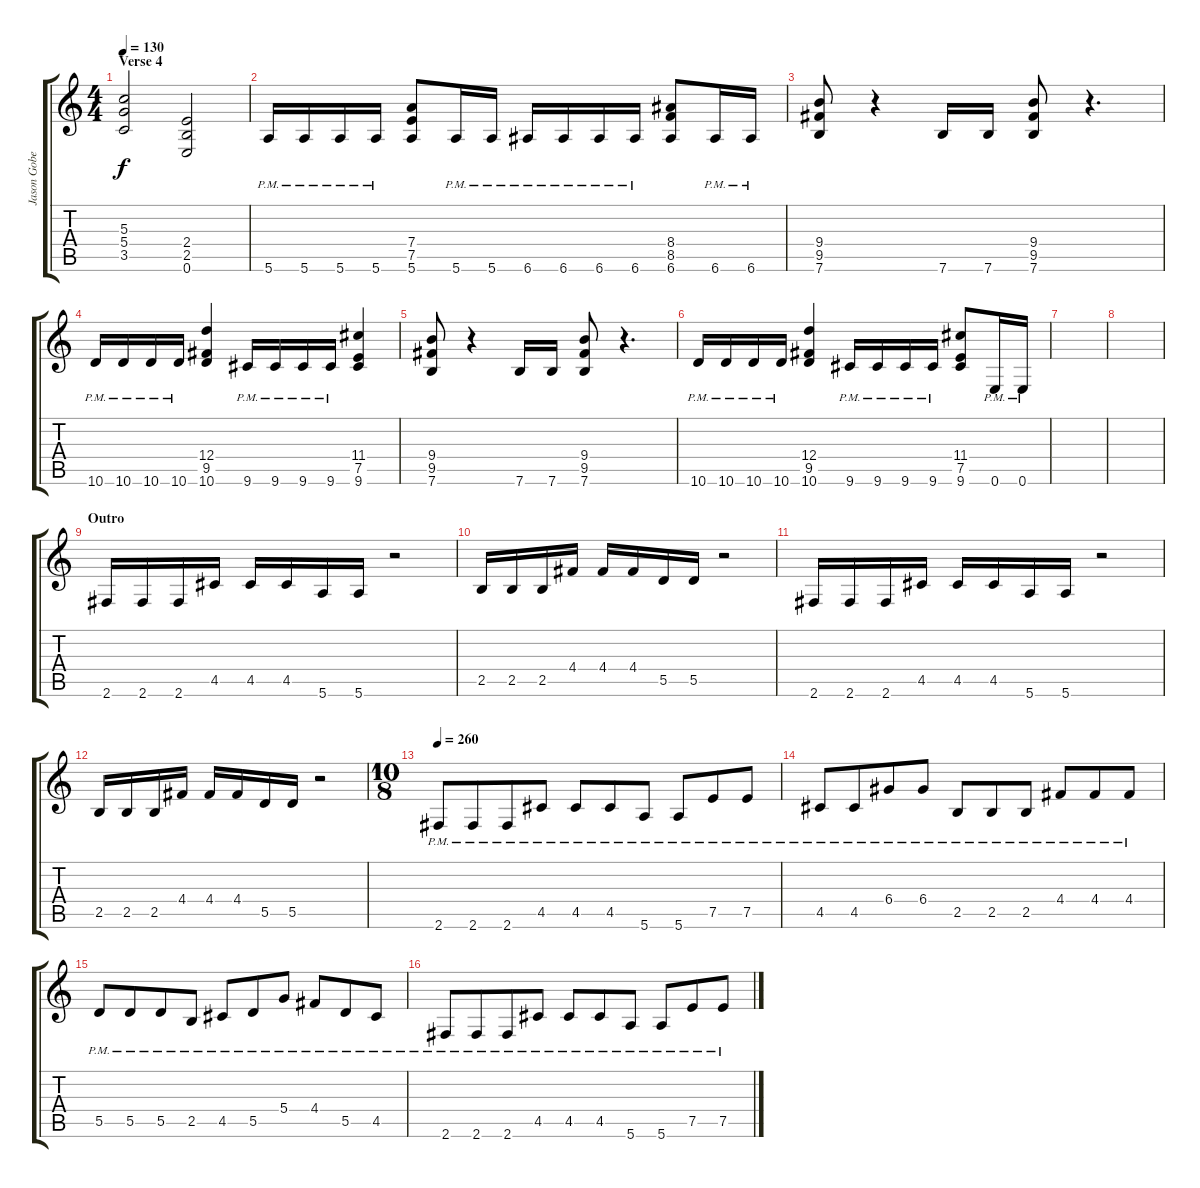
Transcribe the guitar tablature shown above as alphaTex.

\track ("Jason Gobel" "Jason Gobe") {instrument distortionguitar}
\staff {score tabs}
\tuning (E4 B3 G3 D3 A2 E2) {hide}
\ts (4 4)
\section ("" "Verse 4")
\tempo 130
\clef g2
\ks c
(5.3 5.4 3.5).2{dy f} (2.4 2.5 0.6).2 |
5.6{pm}.16 5.6{pm}.16 5.6{pm}.16 5.6{pm}.16 (7.4 7.5 5.6).8 5.6{pm}.16 5.6{pm}.16 6.6{pm}.16 6.6{pm}.16 6.6{pm}.16 6.6{pm}.16 (8.4 8.5 6.6).8 6.6{pm}.16 6.6{pm}.16 |
(9.4 9.5 7.6).8 r.4 7.6.16 7.6.16 (9.4 9.5 7.6).8 r.4{d} |
10.6{pm}.16 10.6{pm}.16 10.6{pm}.16 10.6{pm}.16 (12.4 9.5 10.6).4 9.6{pm}.16 9.6{pm}.16 9.6{pm}.16 9.6{pm}.16 (11.4 7.5 9.6).4 |
(9.4 9.5 7.6).8 r.4 7.6.16 7.6.16 (9.4 9.5 7.6).8 r.4{d} |
10.6{pm}.16 10.6{pm}.16 10.6{pm}.16 10.6{pm}.16 (12.4 9.5 10.6).4 9.6{pm}.16 9.6{pm}.16 9.6{pm}.16 9.6{pm}.16 (11.4 7.5 9.6).8 0.6{pm}.16 0.6{pm}.16 |
|
|
\section ("" "Outro")
2.6.16 2.6.16 2.6.16 4.5.16 4.5.16 4.5.16 5.6.16 5.6.16 r.2 |
2.5.16 2.5.16 2.5.16 4.4.16 4.4.16 4.4.16 5.5.16 5.5.16 r.2 |
2.6.16 2.6.16 2.6.16 4.5.16 4.5.16 4.5.16 5.6.16 5.6.16 r.2 |
2.5.16 2.5.16 2.5.16 4.4.16 4.4.16 4.4.16 5.5.16 5.5.16 r.2 |
\ts (10 8)
\tempo 260
2.6{pm}.8 2.6{pm}.8 2.6{pm}.8 4.5{pm}.8 4.5{pm}.8 4.5{pm}.8 5.6{pm}.8 5.6{pm}.8 7.5{pm}.8 7.5{pm}.8 |
4.5{pm}.8 4.5{pm}.8 6.4{pm}.8 6.4{pm}.8 2.5{pm}.8 2.5{pm}.8 2.5{pm}.8 4.4{pm}.8 4.4{pm}.8 4.4{pm}.8 |
5.5{pm}.8 5.5{pm}.8 5.5{pm}.8 2.5{pm}.8 4.5{pm}.8 5.5{pm}.8 5.4{pm}.8 4.4{pm}.8 5.5{pm}.8 4.5{pm}.8 |
2.6{pm}.8 2.6{pm}.8 2.6{pm}.8 4.5{pm}.8 4.5{pm}.8 4.5{pm}.8 5.6{pm}.8 5.6{pm}.8 7.5{pm}.8 7.5{pm}.8
